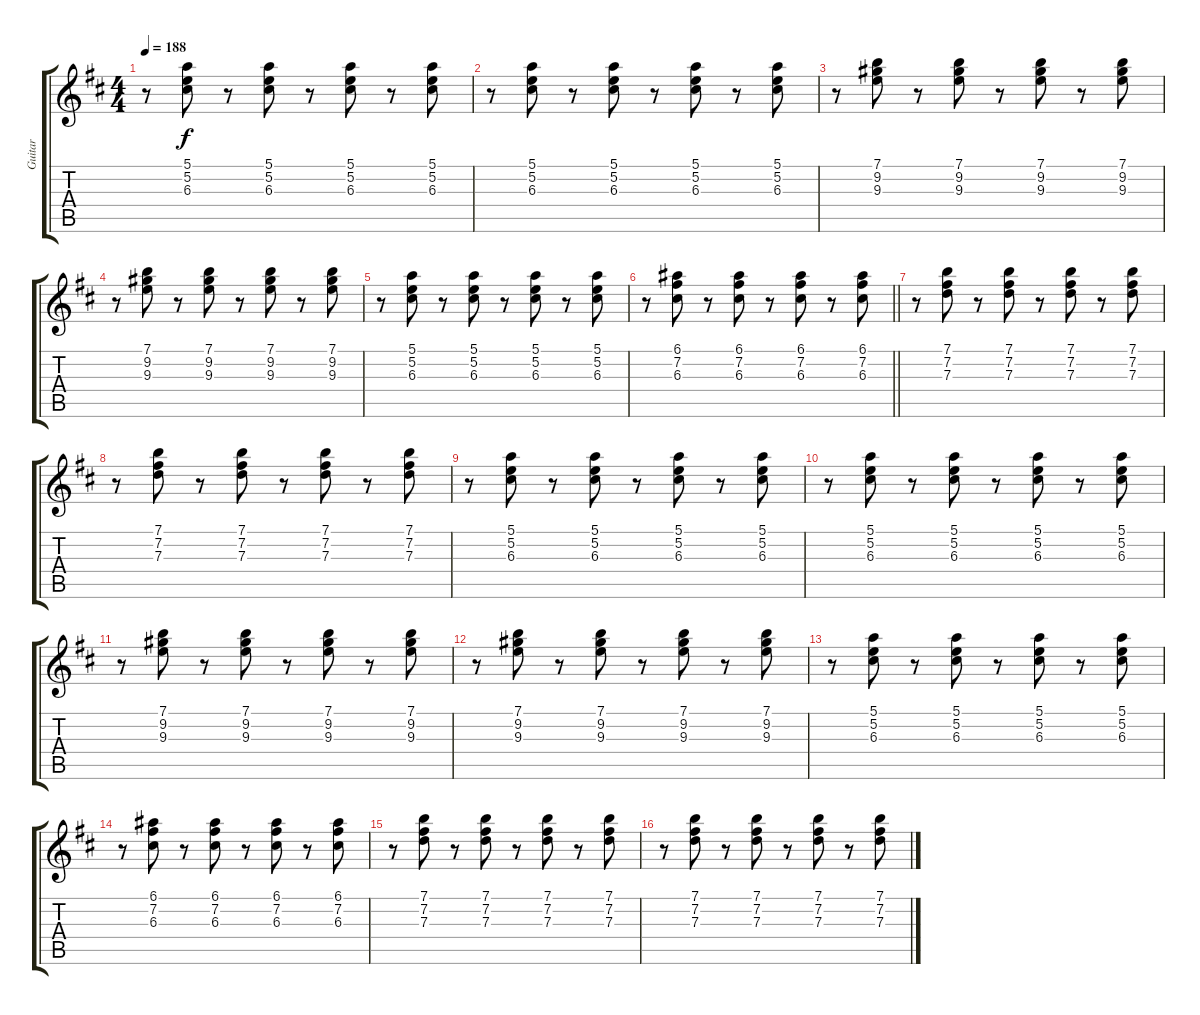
\track ("Guitar" "Guitar") {instrument overdrivenguitar}
\staff {score tabs}
\tuning (E4 B3 G3 D3 A2 E2) {hide}
\ts (4 4)
\tempo 188
\clef g2
\ks bminor
r.8{dy f} (5.1 5.2 6.3).8 r.8 (5.1 5.2 6.3).8 r.8 (5.1 5.2 6.3).8 r.8 (5.1 5.2 6.3).8 |
r.8 (5.1 5.2 6.3).8 r.8 (5.1 5.2 6.3).8 r.8 (5.1 5.2 6.3).8 r.8 (5.1 5.2 6.3).8 |
r.8 (7.1 9.2 9.3).8 r.8 (7.1 9.2 9.3).8 r.8 (7.1 9.2 9.3).8 r.8 (7.1 9.2 9.3).8 |
r.8 (7.1 9.2 9.3).8 r.8 (7.1 9.2 9.3).8 r.8 (7.1 9.2 9.3).8 r.8 (7.1 9.2 9.3).8 |
r.8 (5.1 5.2 6.3).8 r.8 (5.1 5.2 6.3).8 r.8 (5.1 5.2 6.3).8 r.8 (5.1 5.2 6.3).8 |
\barLineRight lightlight
r.8 (6.1 7.2 6.3).8 r.8 (6.1 7.2 6.3).8 r.8 (6.1 7.2 6.3).8 r.8 (6.1 7.2 6.3).8 |
r.8 (7.1 7.2 7.3).8 r.8 (7.1 7.2 7.3).8 r.8 (7.1 7.2 7.3).8 r.8 (7.1 7.2 7.3).8 |
r.8 (7.1 7.2 7.3).8 r.8 (7.1 7.2 7.3).8 r.8 (7.1 7.2 7.3).8 r.8 (7.1 7.2 7.3).8 |
r.8 (5.1 5.2 6.3).8 r.8 (5.1 5.2 6.3).8 r.8 (5.1 5.2 6.3).8 r.8 (5.1 5.2 6.3).8 |
r.8 (5.1 5.2 6.3).8 r.8 (5.1 5.2 6.3).8 r.8 (5.1 5.2 6.3).8 r.8 (5.1 5.2 6.3).8 |
r.8 (7.1 9.2 9.3).8 r.8 (7.1 9.2 9.3).8 r.8 (7.1 9.2 9.3).8 r.8 (7.1 9.2 9.3).8 |
r.8 (7.1 9.2 9.3).8 r.8 (7.1 9.2 9.3).8 r.8 (7.1 9.2 9.3).8 r.8 (7.1 9.2 9.3).8 |
r.8 (5.1 5.2 6.3).8 r.8 (5.1 5.2 6.3).8 r.8 (5.1 5.2 6.3).8 r.8 (5.1 5.2 6.3).8 |
r.8 (6.1 7.2 6.3).8 r.8 (6.1 7.2 6.3).8 r.8 (6.1 7.2 6.3).8 r.8 (6.1 7.2 6.3).8 |
r.8 (7.1 7.2 7.3).8 r.8 (7.1 7.2 7.3).8 r.8 (7.1 7.2 7.3).8 r.8 (7.1 7.2 7.3).8 |
r.8 (7.1 7.2 7.3).8 r.8 (7.1 7.2 7.3).8 r.8 (7.1 7.2 7.3).8 r.8 (7.1 7.2 7.3).8
